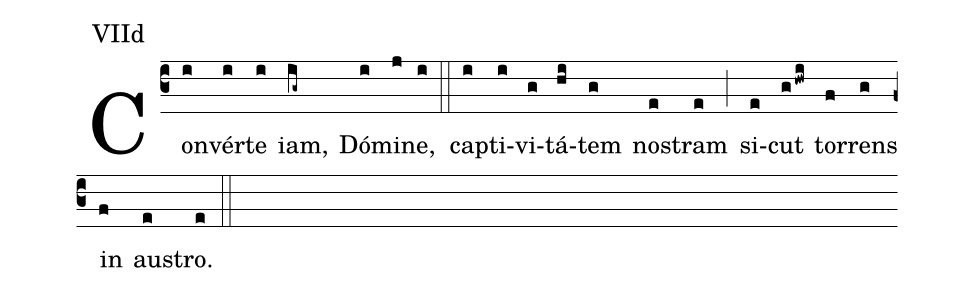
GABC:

annotation: VIId;
%%
(c3)Con(i)vér(i)te(i) iam,(ig~) Dó(i)mi(j)ne,(i) (::) cap(i)ti(i)vi(g)tá(hi)tem(g) no(e)stram(e) (;) si(e)cut(ghwi) tor(f)rens(g) in(f) au(e)stro.(e) (::)
